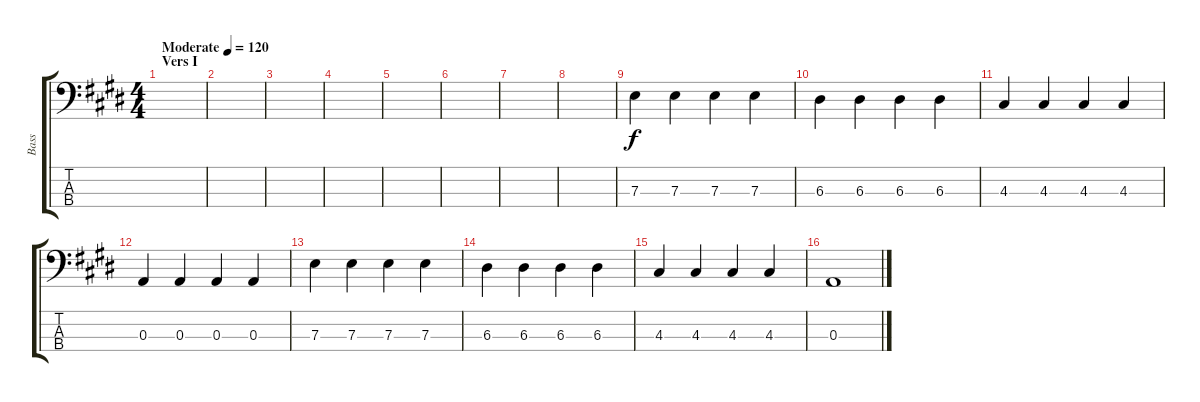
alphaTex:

\track ("Bass" "Bass") {instrument electricbassfinger}
\staff {score tabs}
\tuning (G2 D2 A1 E1) {hide}
\ts (4 4)
\section ("" "Vers I")
\tempo (120 "Moderate")
\clef f4
\ks e
|
|
|
|
|
|
|
|
7.3.4 7.3.4 7.3.4 7.3.4 |
6.3.4 6.3.4 6.3.4 6.3.4 |
4.3.4 4.3.4 4.3.4 4.3.4 |
0.3.4 0.3.4 0.3.4 0.3.4 |
7.3.4 7.3.4 7.3.4 7.3.4 |
6.3.4 6.3.4 6.3.4 6.3.4 |
4.3.4 4.3.4 4.3.4 4.3.4 |
0.3.1
